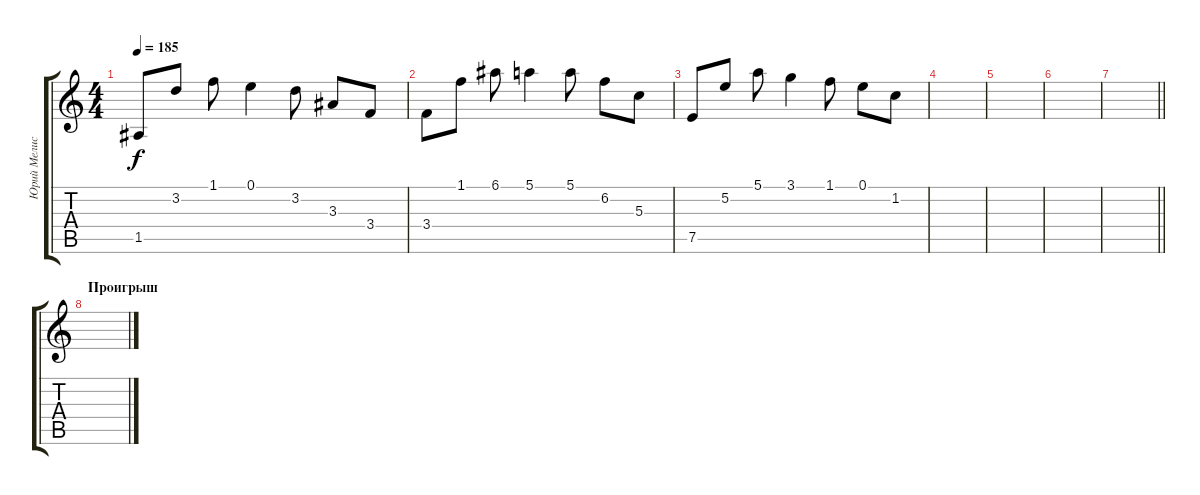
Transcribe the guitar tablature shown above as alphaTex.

\track ("Юрий Мелисов" "Юрий Мелис") {instrument electricguitarclean}
\staff {score tabs}
\tuning (E4 B3 G3 D3 A2 E2) {hide}
\ts (4 4)
\tempo 185
\clef g2
\ks c
1.5.8{dy f} 3.2.8 1.1.8 0.1.4 3.2.8 3.3.8 3.4.8 |
3.4.8 1.1.8 6.1.8 5.1.4 5.1.8 6.2.8 5.3.8 |
7.5.8 5.2.8 5.1.8 3.1.4 1.1.8 0.1.8 1.2.8 |
|
|
|
\barLineRight lightlight
|
\section ("" "Проигрыш")
